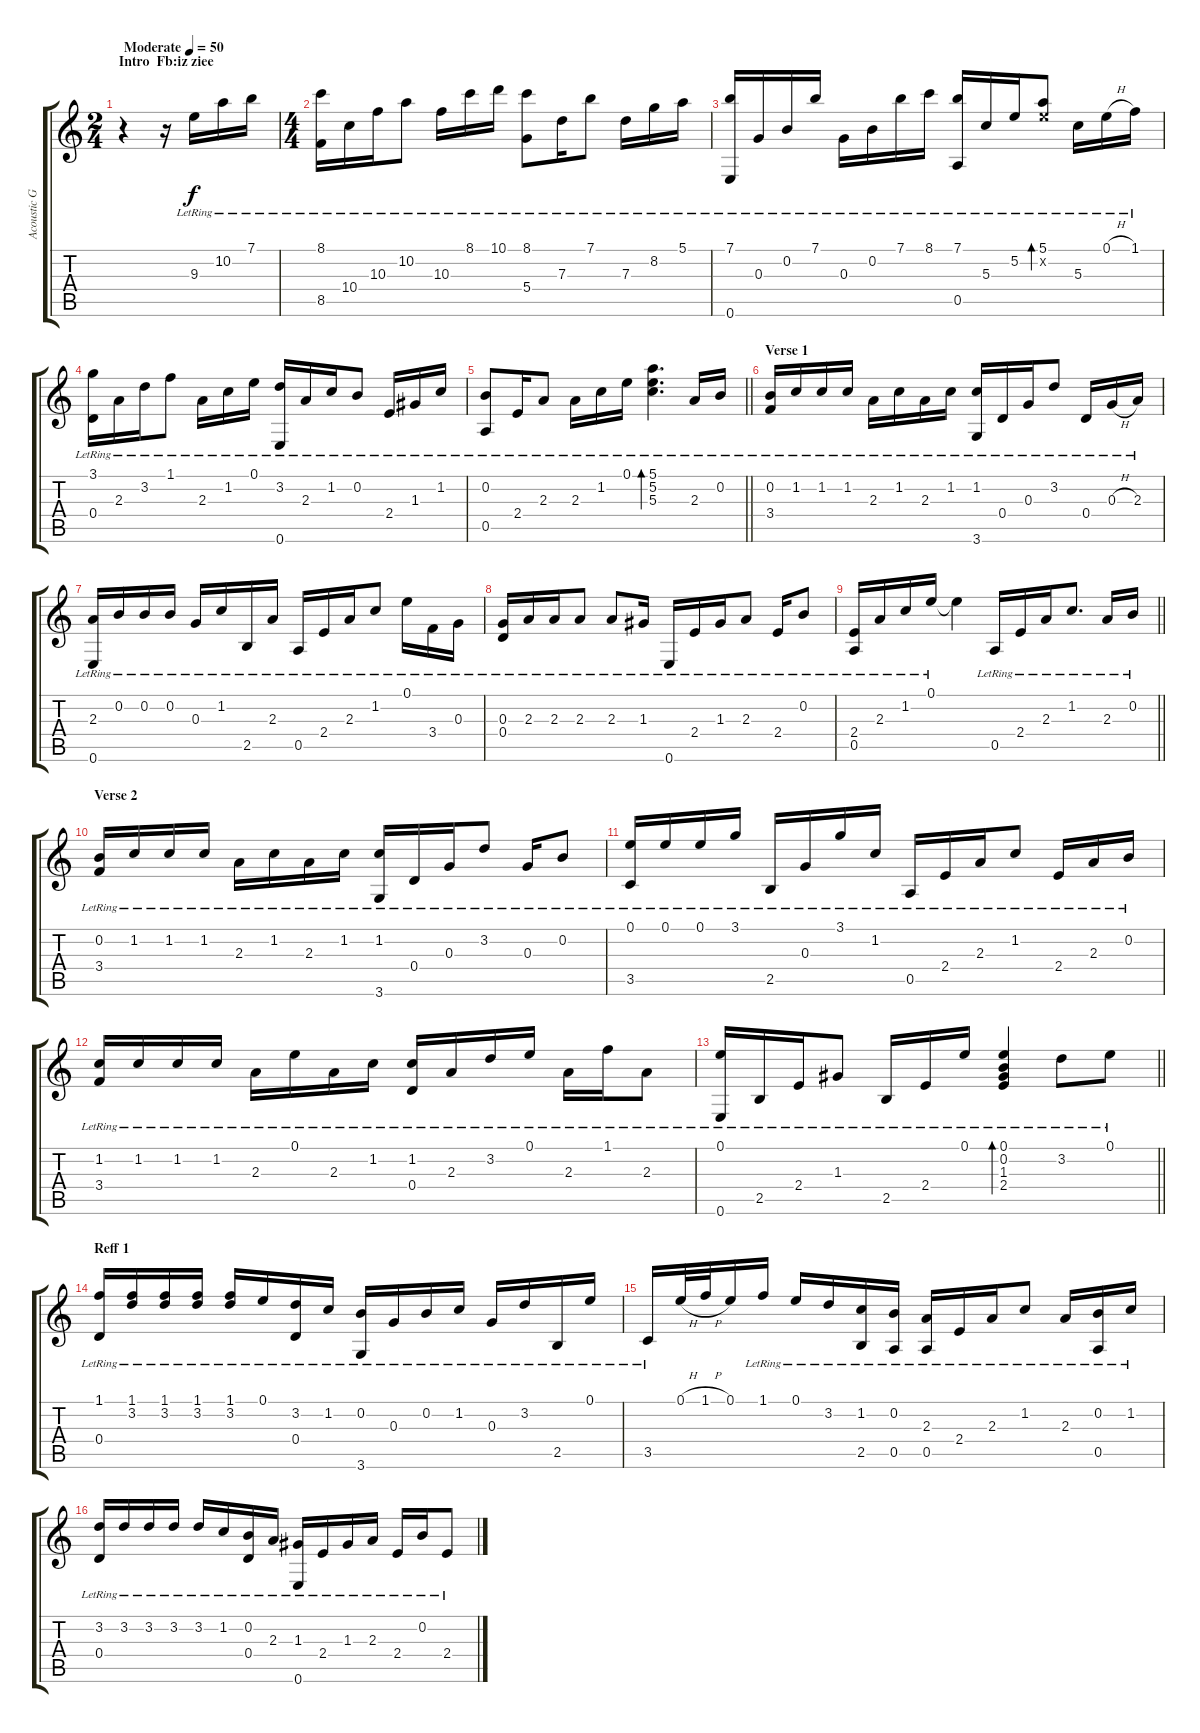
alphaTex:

\track ("Acoustic Guitar" "Acoustic G") {instrument acousticguitarsteel}
\staff {score tabs}
\tuning (E4 B3 G3 D3 A2 E2) {hide}
\ts (2 4)
\section ("" "Intro  Fb:iz ziee")
\tempo (50 "Moderate")
\clef g2
\ks c
r.4{dy f instrument acousticguitarsteel} r.16 9.3{lr}.16 10.2{lr}.16 7.1{lr}.16 |
\ts (4 4)
(8.1{lr} 8.5{lr}).16 10.4{lr}.16 10.3{lr}.16 10.2{lr}.8 10.3{lr}.16 8.1{lr}.16 10.1{lr}.16 (8.1{lr} 5.4{lr}).8 7.3{lr}.16 7.1{lr}.8 7.3{lr}.16 8.2{lr}.16 5.1{lr}.16 |
(7.1{lr} 0.6{lr}).16 0.3{lr}.16 0.2{lr}.16 7.1{lr}.16 0.3{lr}.16 0.2{lr}.16 7.1{lr}.16 8.1{lr}.16 (7.1{lr} 0.5{lr}).16 5.3{lr}.16 5.2{lr}.16 (5.1{lr} 5.2{x}).8{bd 120} 5.3{lr}.16 0.1{h lr}.16 1.1{lr}.16 |
(3.1{lr} 0.4{lr}).16 2.3{lr}.16 3.2{lr}.16 1.1{lr}.8 2.3{lr}.16 1.2{lr}.16 0.1{lr}.16 (3.2{lr} 0.6{lr}).16 2.3{lr}.16 1.2{lr}.16 0.2{lr}.8 2.4{lr}.16 1.3{lr}.16 1.2{lr}.16 |
\barLineRight lightlight
(0.2{lr} 0.5{lr}).8 2.4{lr}.16 2.3{lr}.8 2.3{lr}.16 1.2{lr}.16 0.1{lr}.16 (5.1{lr} 5.2{lr} 5.3{lr}).4{d bd 60} 2.3{lr}.16 0.2{lr}.16 |
\section ("" "Verse 1")
(0.2{lr} 3.4{lr}).16 1.2{lr}.16 1.2{lr}.16 1.2{lr}.16 2.3{lr}.16 1.2{lr}.16 2.3{lr}.16 1.2{lr}.16 (1.2{lr} 3.6{lr}).16 0.4{lr}.16 0.3{lr}.16 3.2{lr}.8 0.4{lr}.16 0.3{h lr}.16 2.3{lr}.16 |
(2.3{lr} 0.6{lr}).16 0.2{lr}.16 0.2{lr}.16 0.2{lr}.16 0.3{lr}.16 1.2{lr}.16 2.5{lr}.16 2.3{lr}.16 0.5{lr}.16 2.4{lr}.16 2.3{lr}.16 1.2{lr}.8 0.1{lr}.16 3.4{lr}.16 0.3{lr}.16 |
(0.3{lr} 0.4{lr}).16 2.3{lr}.16 2.3{lr}.16 2.3{lr}.8 2.3{lr}.8 1.3{lr}.16 0.6{lr}.16 2.4{lr}.16 1.3{lr}.16 2.3{lr}.8 2.4{lr}.16 0.2{lr}.8 |
\barLineRight lightlight
(2.4{lr} 0.5{lr}).16 2.3{lr}.16 1.2{lr}.16 0.1{lr}.16 0.1{t}.4 0.5{lr}.16 2.4{lr}.16 2.3{lr}.16 1.2{lr}.8{d} 2.3{lr}.16 0.2{lr}.16 |
\section ("" "Verse 2")
(0.2{lr} 3.4{lr}).16 1.2{lr}.16 1.2{lr}.16 1.2{lr}.16 2.3{lr}.16 1.2{lr}.16 2.3{lr}.16 1.2{lr}.16 (1.2{lr} 3.6{lr}).16 0.4{lr}.16 0.3{lr}.16 3.2{lr}.8 0.3{lr}.16 0.2{lr}.8 |
(0.1{lr} 3.5{lr}).16 0.1{lr}.16 0.1{lr}.16 3.1{lr}.16 2.5{lr}.16 0.3{lr}.16 3.1{lr}.16 1.2{lr}.16 0.5{lr}.16 2.4{lr}.16 2.3{lr}.16 1.2{lr}.8 2.4{lr}.16 2.3{lr}.16 0.2{lr}.16 |
(1.2{lr} 3.4{lr}).16 1.2{lr}.16 1.2{lr}.16 1.2{lr}.16 2.3{lr}.16 0.1{lr}.16 2.3{lr}.16 1.2{lr}.16 (1.2{lr} 0.4{lr}).16 2.3{lr}.16 3.2{lr}.16 0.1{lr}.16 2.3{lr}.16 1.1{lr}.16 2.3{lr}.8 |
\barLineRight lightlight
(0.1{lr} 0.6{lr}).16 2.5{lr}.16 2.4{lr}.16 1.3{lr}.8 2.5{lr}.16 2.4{lr}.16 0.1{lr}.16 (0.1{lr} 0.2{lr} 1.3{lr} 2.4{lr}).4{bd 60} 3.2{lr}.8 0.1{lr}.8 |
\section ("" "Reff 1")
(1.1{lr} 0.4{lr}).16 (1.1{lr} 3.2{lr}).16 (1.1{lr} 3.2{lr}).16 (1.1{lr} 3.2{lr}).16 (1.1{lr} 3.2{lr}).16 0.1{lr}.16 (3.2{lr} 0.4{lr}).16 1.2{lr}.16 (0.2{lr} 3.6{lr}).16 0.3{lr}.16 0.2{lr}.16 1.2{lr}.16 0.3{lr}.16 3.2{lr}.16 2.5{lr}.16 0.1{lr}.16 |
3.5{lr}.16 0.1{h}.32 1.1{h}.32 0.1.16 1.1{lr}.16 0.1{lr}.16 3.2{lr}.16 (1.2{lr} 2.5{lr}).16 (0.2{lr} 0.5{lr}).16 (2.3{lr} 0.5{lr}).16 2.4{lr}.16 2.3{lr}.16 1.2{lr}.8 2.3{lr}.16 (0.2{lr} 0.5{lr}).16 1.2{lr}.16 |
(3.2{lr} 0.4{lr}).16 3.2{lr}.16 3.2{lr}.16 3.2{lr}.16 3.2{lr}.16 1.2{lr}.16 (0.2{lr} 0.4{lr}).16 2.3{lr}.16 (1.3{lr} 0.6{lr}).16 2.4{lr}.16 1.3{lr}.16 2.3{lr}.16 2.4{lr}.16 0.2{lr}.16 2.4{lr}.8
